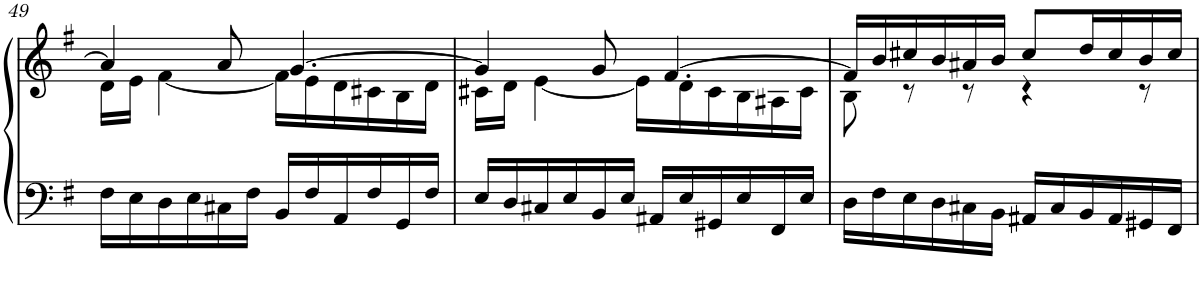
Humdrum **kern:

**kern	**kern
*part1	*part1
*staff2	*staff1
*I"Piano	*
*I'Pno	*
!!LO:PB:g=z
*clefF4	*clefG2
*k[f#]	*k[f#]
*M6/8	*M6/8
=49	=49
*	*^
16F#\LL	4a/]	16d\LL
16E\	.	16e\JJ
16D\	.	[4f#\
16E\	.	.
16C#X\	8a/	.
16F#\JJ	.	.
16BB/LL	[4.g/	16f#\LL]
16F#/	.	16e\
16AA/	.	16d\
16F#/	.	16c#X\
16GG/	.	16B\
16F#/JJ	.	16d\JJ
=50	=50	=50
16E/LL	4g/]	16c#X\LL
16D/	.	16d\JJ
16C#X/	.	[4e\
16E/	.	.
16BB/	8g/	.
16E/JJ	.	.
16AA#X/LL	[4.f#/	16e\LL]
16E/	.	16d\
16GG#X/	.	16c#\
16E/	.	16B\
16FF#/	.	16A#X\
16E/JJ	.	16c#\JJ
=51	=51	=51
16D\LL	16f#/LL]	8B\
16F#\	16b/	.
16E\	16cc#X/	8r
16D\	16b/	.
16C#X\	16a#X/	8r
16BB\JJ	16b/JJ	.
16AA#X/LL	8cc#/L	4r
16C#/	.	.
16BB/	16dd/L	.
16AA#/	16cc#/	.
16GG#X/	16b/	8r
16FF#/JJ	16cc#/JJ	.
*	*v	*v
=	=
*-	*-
